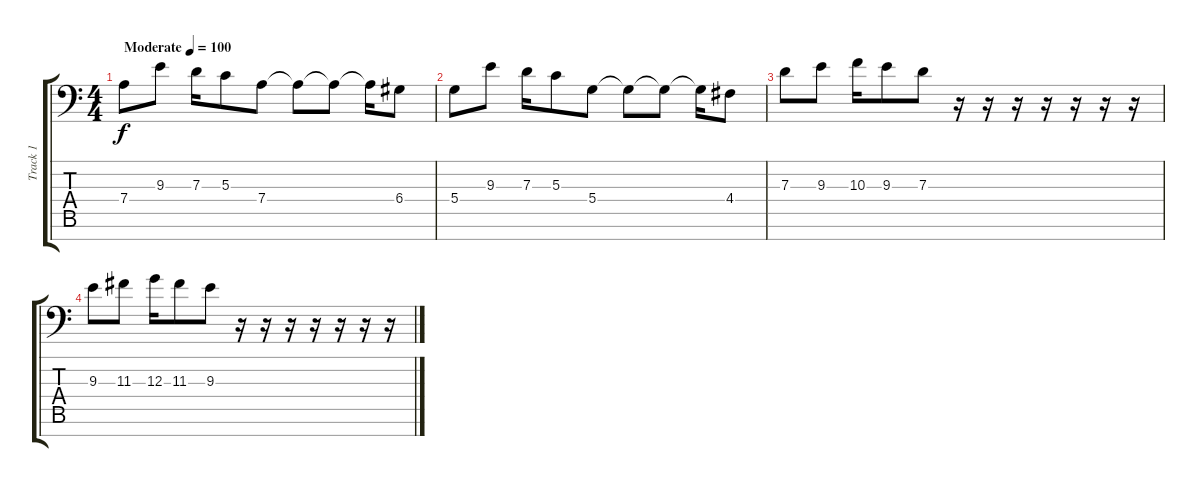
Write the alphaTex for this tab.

\track ("Track 1" "Track 1") {instrument acousticgrandpiano}
\staff {score tabs}
\tuning (E4 B3 G3 D3 A2 E2 E1) {hide}
\ts (4 4)
\tempo (100 "Moderate")
\clef f4
\ks c
7.4.8{dy f instrument acousticgrandpiano} 9.3.8 7.3.16 5.3.8 7.4.8 7.4{t}.8 7.4{t}.8 7.4{t}.16 6.4.8 |
5.4.8 9.3.8 7.3.16 5.3.8 5.4.8 5.4{t}.8 5.4{t}.8 5.4{t}.16 4.4.8 |
7.3.8 9.3.8 10.3.16 9.3.8 7.3.8 r.16 r.16 r.16 r.16 r.16 r.16 r.16 |
9.3.8 11.3.8 12.3.16 11.3.8 9.3.8 r.16 r.16 r.16 r.16 r.16 r.16 r.16
